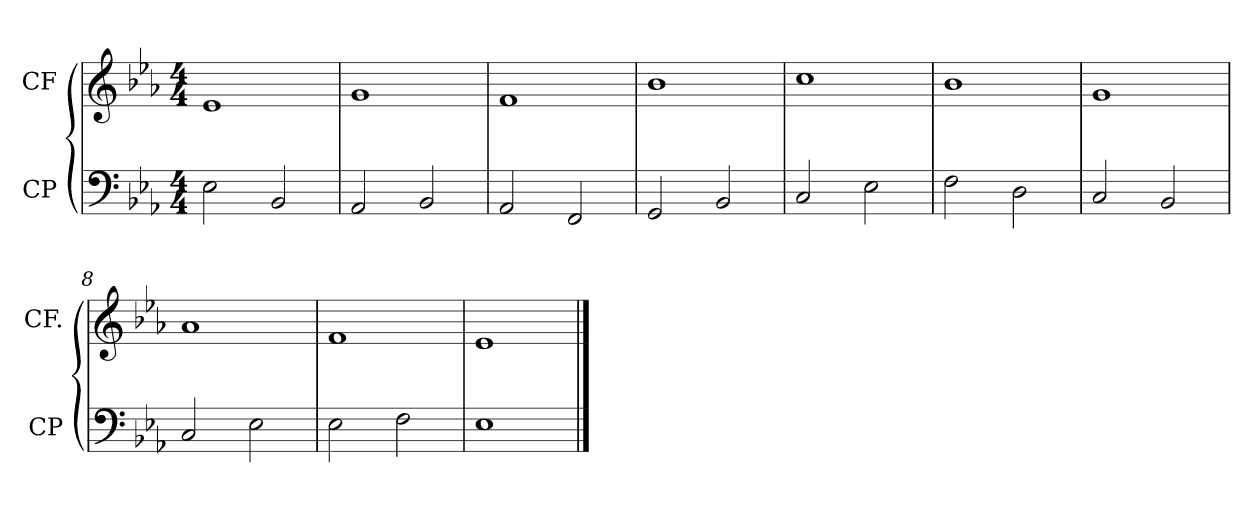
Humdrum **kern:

**kern	**kern
*part2	*part1
*staff2	*staff1
*I"CP	*I"CF
*I'CP	*I'CF.
*clefF4	*clefG2
*k[b-e-a-]	*k[b-e-a-]
*E-:	*E-:
*M4/4	*M4/4
=1	=1
2E-	1e-
2BB-	.
=2	=2
2AA-	1g
2BB-	.
=3	=3
2AA-	1f
2FF	.
=4	=4
2GG	1b-
2BB-	.
=5	=5
2C	1cc
2E-	.
=6	=6
2F	1b-
2D	.
=7	=7
2C	1g
2BB-	.
=8	=8
2C	1a-
2E-	.
=9	=9
2E-	1f
2F	.
=10	=10
1E-	1e-
==	==
*-	*-
